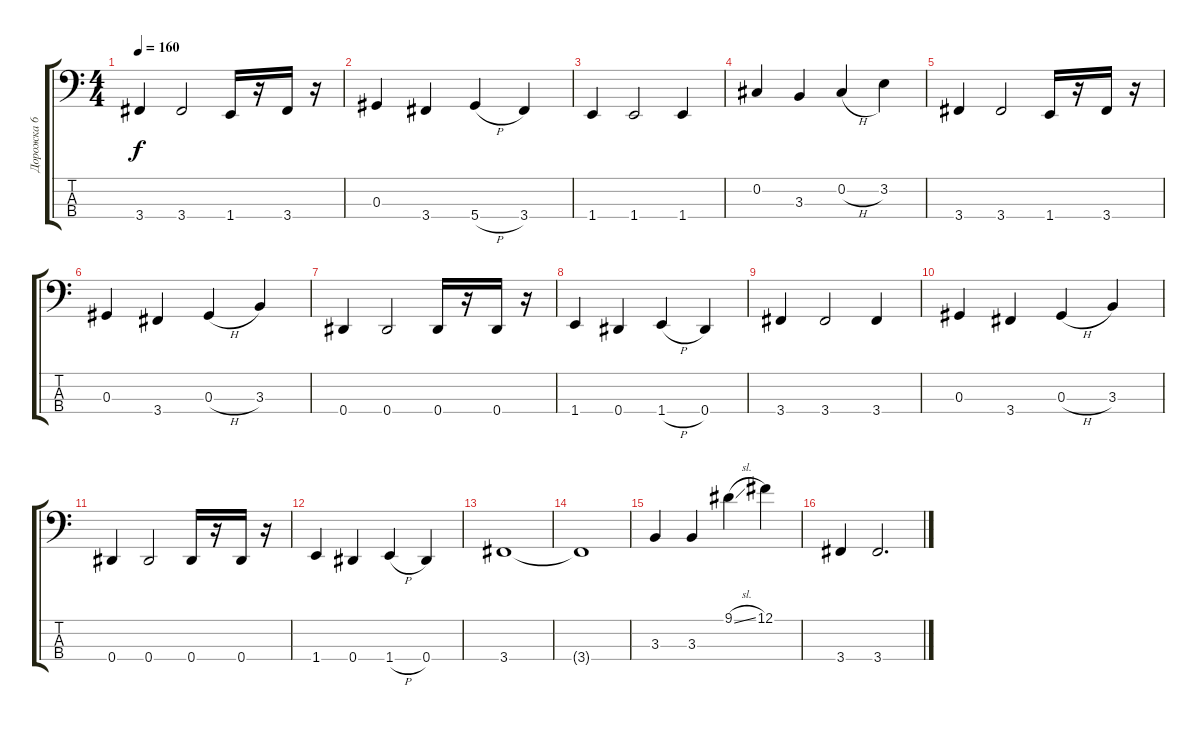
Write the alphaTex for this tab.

\track ("Дорожка 6" "Дорожка 6") {instrument electricbassfinger}
\staff {score tabs}
\tuning (Gb2 Db2 Ab1 Eb1) {hide}
\ts (4 4)
\tempo 160
\clef f4
\ks c
3.4.4{dy f} 3.4.2 1.4.16 r.16 3.4.16 r.16 |
0.3.4 3.4.4 5.4{h}.4 3.4.4 |
1.4.4 1.4.2 1.4.4 |
0.2.4 3.3.4 0.2{h}.4 3.2.4 |
3.4.4 3.4.2 1.4.16 r.16 3.4.16 r.16 |
0.3.4 3.4.4 0.3{h}.4 3.3.4 |
0.4.4 0.4.2 0.4.16 r.16 0.4.16 r.16 |
1.4.4 0.4.4 1.4{h}.4 0.4.4 |
3.4.4 3.4.2 3.4.4 |
0.3.4 3.4.4 0.3{h}.4 3.3.4 |
0.4.4 0.4.2 0.4.16 r.16 0.4.16 r.16 |
1.4.4 0.4.4 1.4{h}.4 0.4.4 |
3.4.1 |
3.4{t}.1 |
3.3.4 3.3.4 9.1{sl}.4 12.1.4 |
3.4.4 3.4.2{d}
